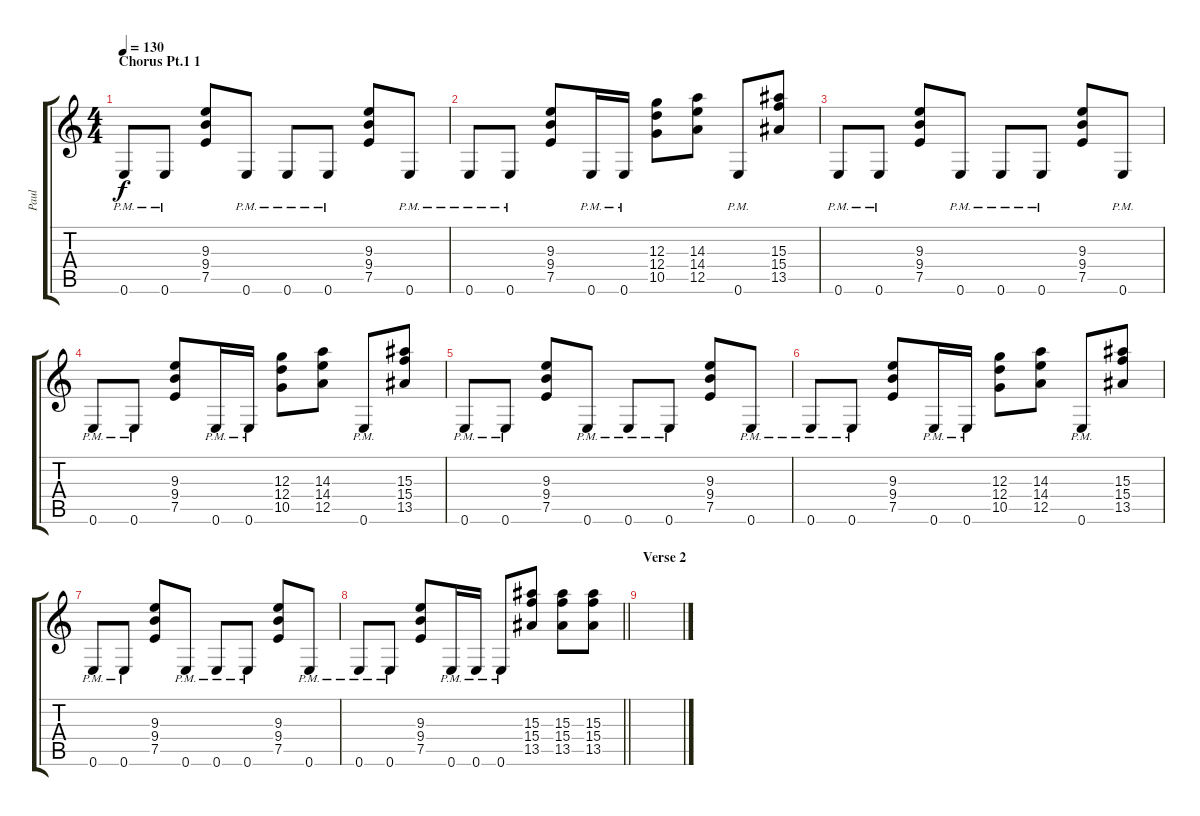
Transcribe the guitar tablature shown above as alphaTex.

\track ("Paul" "Paul") {instrument distortionguitar}
\staff {score tabs}
\tuning (E4 B3 G3 D3 A2 E2) {hide}
\ts (4 4)
\section ("" "Chorus Pt.1 1")
\tempo 130
\clef g2
\ks c
0.6{pm}.8{dy f} 0.6{pm}.8 (9.3 9.4 7.5).8 0.6{pm}.8 0.6{pm}.8 0.6{pm}.8 (9.3 9.4 7.5).8 0.6{pm}.8 |
0.6{pm}.8 0.6{pm}.8 (9.3 9.4 7.5).8 0.6{pm}.16 0.6{pm}.16 (12.3 12.4 10.5).8 (14.3 14.4 12.5).8 0.6{pm}.8 (15.3 15.4 13.5).8 |
0.6{pm}.8 0.6{pm}.8 (9.3 9.4 7.5).8 0.6{pm}.8 0.6{pm}.8 0.6{pm}.8 (9.3 9.4 7.5).8 0.6{pm}.8 |
0.6{pm}.8 0.6{pm}.8 (9.3 9.4 7.5).8 0.6{pm}.16 0.6{pm}.16 (12.3 12.4 10.5).8 (14.3 14.4 12.5).8 0.6{pm}.8 (15.3 15.4 13.5).8 |
0.6{pm}.8 0.6{pm}.8 (9.3 9.4 7.5).8 0.6{pm}.8 0.6{pm}.8 0.6{pm}.8 (9.3 9.4 7.5).8 0.6{pm}.8 |
0.6{pm}.8 0.6{pm}.8 (9.3 9.4 7.5).8 0.6{pm}.16 0.6{pm}.16 (12.3 12.4 10.5).8 (14.3 14.4 12.5).8 0.6{pm}.8 (15.3 15.4 13.5).8 |
0.6{pm}.8 0.6{pm}.8 (9.3 9.4 7.5).8 0.6{pm}.8 0.6{pm}.8 0.6{pm}.8 (9.3 9.4 7.5).8 0.6{pm}.8 |
\barLineRight lightlight
0.6{pm}.8 0.6{pm}.8 (9.3 9.4 7.5).8 0.6{pm}.16 0.6{pm}.16 0.6{pm}.8 (15.3 15.4 13.5).8 (15.3 15.4 13.5).8 (15.3 15.4 13.5).8 |
\section ("" "Verse 2")
